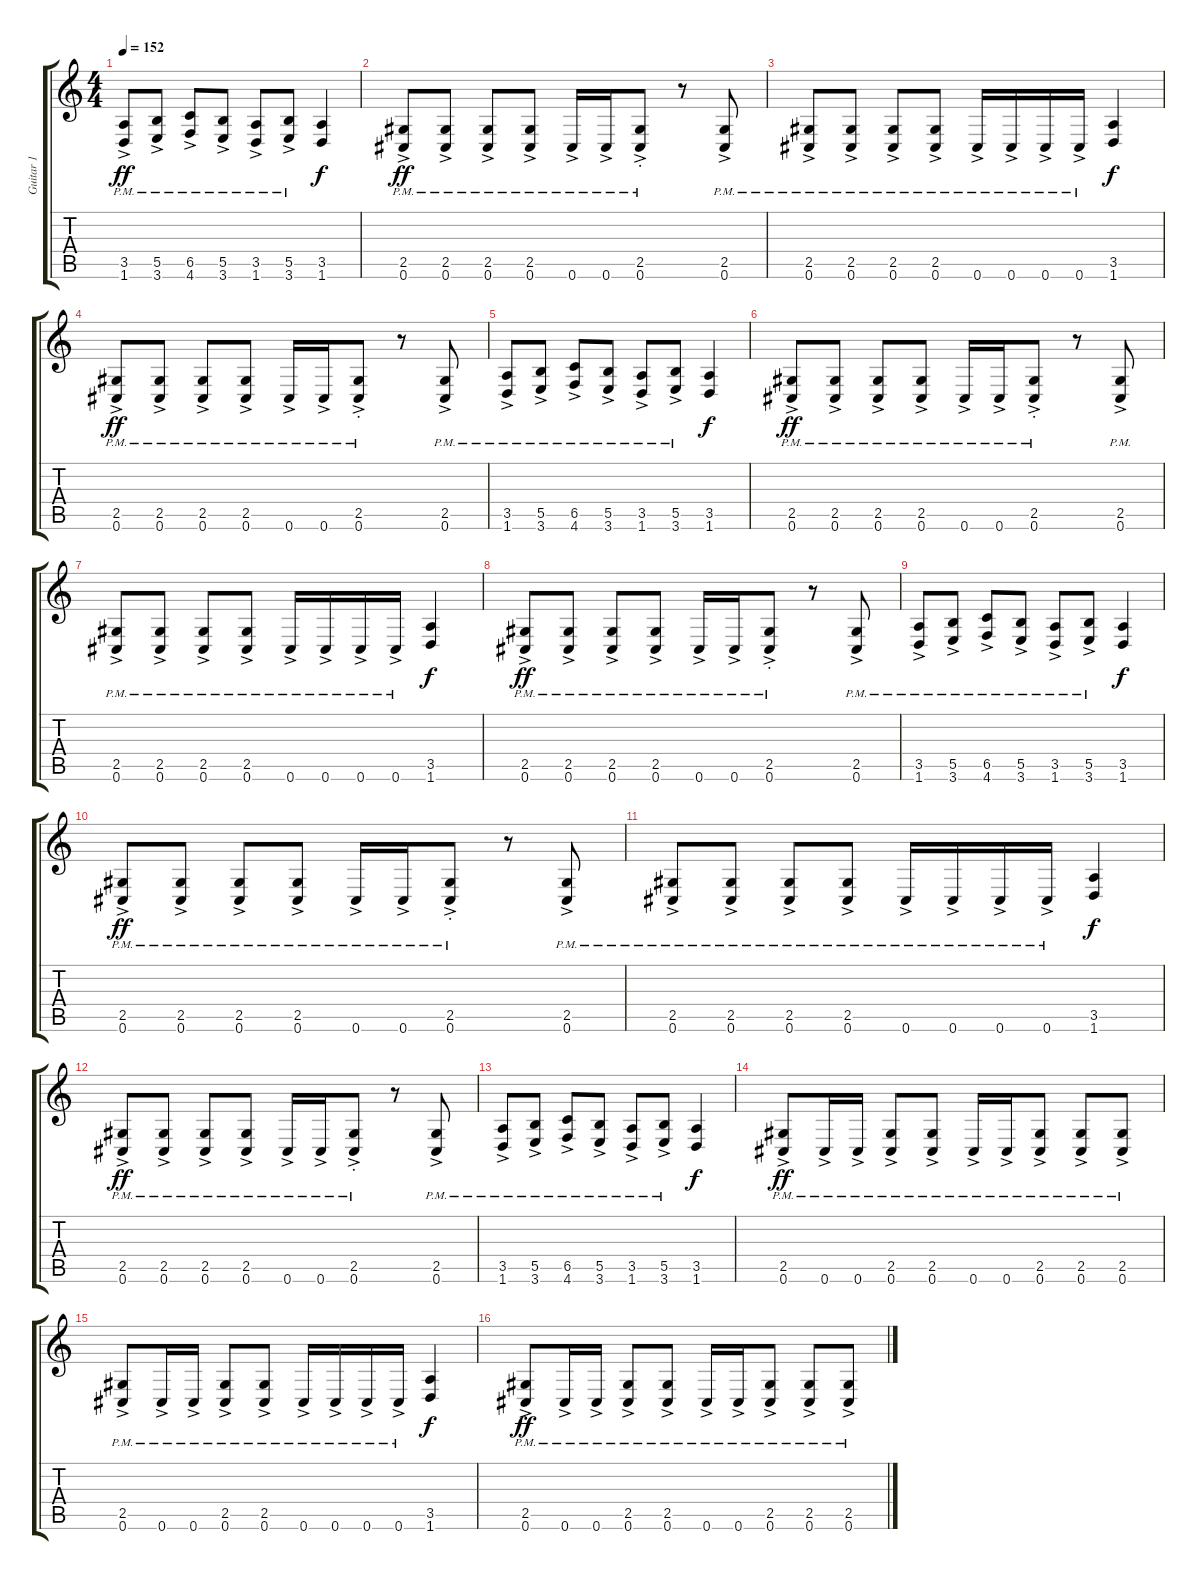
\track ("Guitar 1" "Guitar 1") {instrument distortionguitar}
\staff {score tabs}
\tuning (Db4 Ab3 E3 B2 Gb2 Db2) {hide}
\ts (4 4)
\tempo 152
\clef g2
\ks c
(3.5{ac pm} 1.6{ac pm}).8{dy ff} (5.5{ac pm} 3.6{ac pm}).8 (6.5{ac pm} 4.6{ac pm}).8 (5.5{ac pm} 3.6{ac pm}).8 (3.5{ac pm} 1.6{ac pm}).8 (5.5{ac pm} 3.6{ac pm}).8 (3.5 1.6).4{dy f} |
(2.5{ac pm} 0.6{ac pm}).8{dy ff} (2.5{ac pm} 0.6{ac pm}).8 (2.5{ac pm} 0.6{ac pm}).8 (2.5{ac pm} 0.6{ac pm}).8 0.6{ac pm}.16 0.6{ac pm}.16 (2.5{ac pm} 0.6{ac pm st}).8 r.8 (2.5{ac pm} 0.6{ac pm}).8 |
(2.5{ac pm} 0.6{ac pm}).8 (2.5{ac pm} 0.6{ac pm}).8 (2.5{ac pm} 0.6{ac pm}).8 (2.5{ac pm} 0.6{ac pm}).8 0.6{ac pm}.16 0.6{ac pm}.16 0.6{ac pm}.16 0.6{ac pm}.16 (3.5 1.6).4{dy f} |
(2.5{ac pm} 0.6{ac pm}).8{dy ff} (2.5{ac pm} 0.6{ac pm}).8 (2.5{ac pm} 0.6{ac pm}).8 (2.5{ac pm} 0.6{ac pm}).8 0.6{ac pm}.16 0.6{ac pm}.16 (2.5{ac pm} 0.6{ac pm st}).8 r.8 (2.5{ac pm} 0.6{ac pm}).8 |
(3.5{ac pm} 1.6{ac pm}).8 (5.5{ac pm} 3.6{ac pm}).8 (6.5{ac pm} 4.6{ac pm}).8 (5.5{ac pm} 3.6{ac pm}).8 (3.5{ac pm} 1.6{ac pm}).8 (5.5{ac pm} 3.6{ac pm}).8 (3.5 1.6).4{dy f} |
(2.5{ac pm} 0.6{ac pm}).8{dy ff} (2.5{ac pm} 0.6{ac pm}).8 (2.5{ac pm} 0.6{ac pm}).8 (2.5{ac pm} 0.6{ac pm}).8 0.6{ac pm}.16 0.6{ac pm}.16 (2.5{ac pm} 0.6{ac pm st}).8 r.8 (2.5{ac pm} 0.6{ac pm}).8 |
(2.5{ac pm} 0.6{ac pm}).8 (2.5{ac pm} 0.6{ac pm}).8 (2.5{ac pm} 0.6{ac pm}).8 (2.5{ac pm} 0.6{ac pm}).8 0.6{ac pm}.16 0.6{ac pm}.16 0.6{ac pm}.16 0.6{ac pm}.16 (3.5 1.6).4{dy f} |
(2.5{ac pm} 0.6{ac pm}).8{dy ff} (2.5{ac pm} 0.6{ac pm}).8 (2.5{ac pm} 0.6{ac pm}).8 (2.5{ac pm} 0.6{ac pm}).8 0.6{ac pm}.16 0.6{ac pm}.16 (2.5{ac pm} 0.6{ac pm st}).8 r.8 (2.5{ac pm} 0.6{ac pm}).8 |
(3.5{ac pm} 1.6{ac pm}).8 (5.5{ac pm} 3.6{ac pm}).8 (6.5{ac pm} 4.6{ac pm}).8 (5.5{ac pm} 3.6{ac pm}).8 (3.5{ac pm} 1.6{ac pm}).8 (5.5{ac pm} 3.6{ac pm}).8 (3.5 1.6).4{dy f} |
(2.5{ac pm} 0.6{ac pm}).8{dy ff} (2.5{ac pm} 0.6{ac pm}).8 (2.5{ac pm} 0.6{ac pm}).8 (2.5{ac pm} 0.6{ac pm}).8 0.6{ac pm}.16 0.6{ac pm}.16 (2.5{ac pm} 0.6{ac pm st}).8 r.8 (2.5{ac pm} 0.6{ac pm}).8 |
(2.5{ac pm} 0.6{ac pm}).8 (2.5{ac pm} 0.6{ac pm}).8 (2.5{ac pm} 0.6{ac pm}).8 (2.5{ac pm} 0.6{ac pm}).8 0.6{ac pm}.16 0.6{ac pm}.16 0.6{ac pm}.16 0.6{ac pm}.16 (3.5 1.6).4{dy f} |
(2.5{ac pm} 0.6{ac pm}).8{dy ff} (2.5{ac pm} 0.6{ac pm}).8 (2.5{ac pm} 0.6{ac pm}).8 (2.5{ac pm} 0.6{ac pm}).8 0.6{ac pm}.16 0.6{ac pm}.16 (2.5{ac pm} 0.6{ac pm st}).8 r.8 (2.5{ac pm} 0.6{ac pm}).8 |
(3.5{ac pm} 1.6{ac pm}).8 (5.5{ac pm} 3.6{ac pm}).8 (6.5{ac pm} 4.6{ac pm}).8 (5.5{ac pm} 3.6{ac pm}).8 (3.5{ac pm} 1.6{ac pm}).8 (5.5{ac pm} 3.6{ac pm}).8 (3.5 1.6).4{dy f} |
(2.5{ac pm} 0.6{ac pm}).8{dy ff} 0.6{ac pm}.16 0.6{ac pm}.16 (2.5{ac pm} 0.6{ac pm}).8 (2.5{ac pm} 0.6{ac pm}).8 0.6{ac pm}.16 0.6{ac pm}.16 (2.5{ac pm} 0.6{ac pm}).8 (2.5{ac pm} 0.6{ac pm}).8 (2.5{ac pm} 0.6{ac pm}).8 |
(2.5{ac pm} 0.6{ac pm}).8 0.6{ac pm}.16 0.6{ac pm}.16 (2.5{ac pm} 0.6{ac pm}).8 (2.5{ac pm} 0.6{ac pm}).8 0.6{ac pm}.16 0.6{ac pm}.16 0.6{ac pm}.16 0.6{ac pm}.16 (3.5 1.6).4{dy f} |
(2.5{ac pm} 0.6{ac pm}).8{dy ff} 0.6{ac pm}.16 0.6{ac pm}.16 (2.5{ac pm} 0.6{ac pm}).8 (2.5{ac pm} 0.6{ac pm}).8 0.6{ac pm}.16 0.6{ac pm}.16 (2.5{ac pm} 0.6{ac pm}).8 (2.5{ac pm} 0.6{ac pm}).8 (2.5{ac pm} 0.6{ac pm}).8
